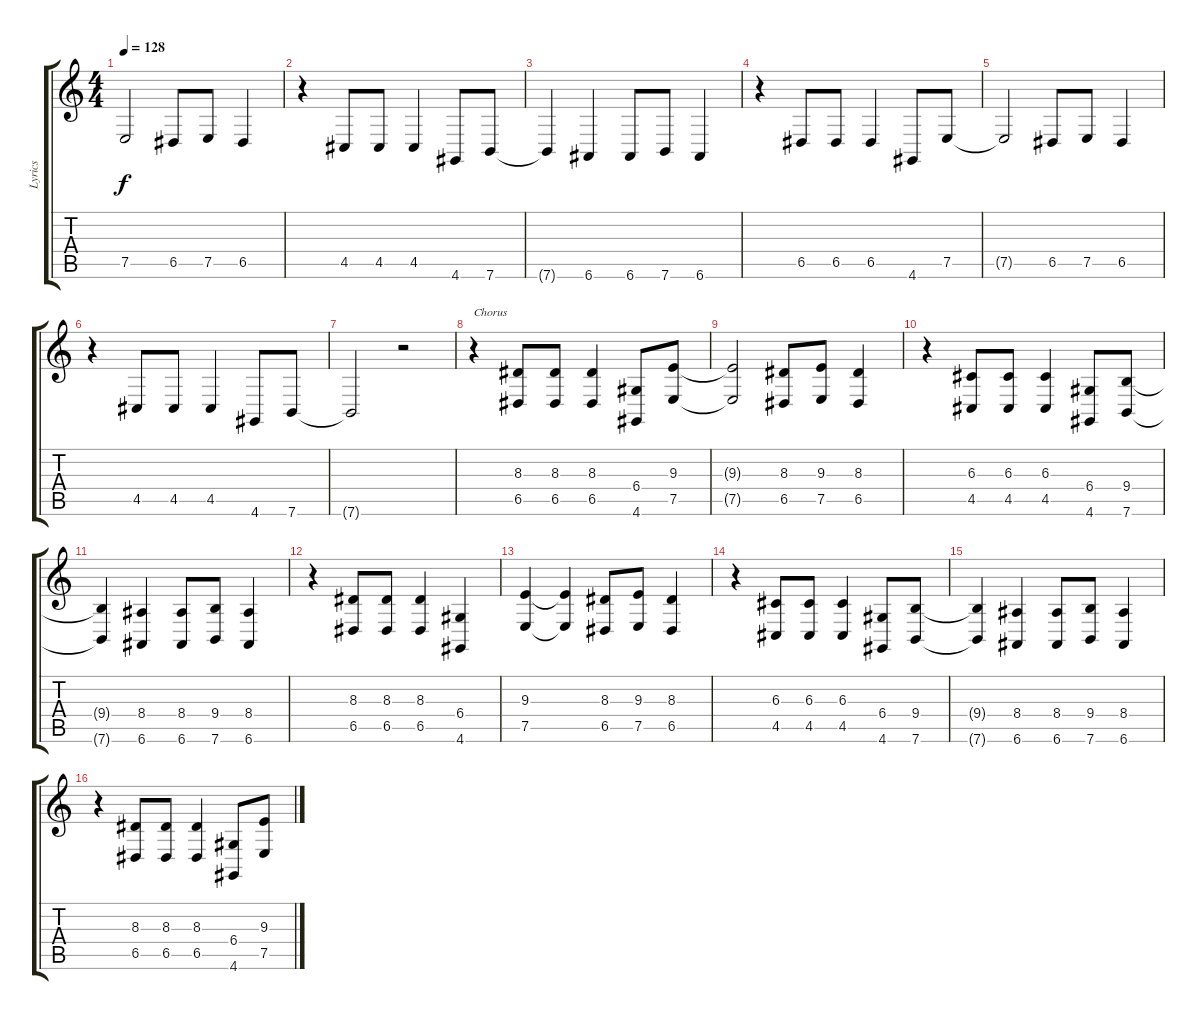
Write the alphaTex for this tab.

\track ("Lyrics" "Lyrics") {instrument lead6voice}
\staff {score tabs}
\tuning (E4 B3 G3 D3 A2 E2) {hide}
\ts (4 4)
\tempo 128
\clef g2
\ks c
7.5{t}.2{dy f} 6.5.8 7.5.8 6.5.4 |
r.4 4.5.8 4.5.8 4.5.4 4.6.8 7.6.8 |
7.6{t}.4 6.6.4 6.6.8 7.6.8 6.6.4 |
r.4 6.5.8 6.5.8 6.5.4 4.6.8 7.5.8 |
7.5{t}.2 6.5.8 7.5.8 6.5.4 |
r.4 4.5.8 4.5.8 4.5.4 4.6.8 7.6.8 |
7.6{t}.2 r.2 |
r.4{txt "Chorus"} (8.3 6.5).8 (8.3 6.5).8 (8.3 6.5).4 (6.4 4.6).8 (9.3 7.5).8 |
(9.3{t} 7.5{t}).2 (8.3 6.5).8 (9.3 7.5).8 (8.3 6.5).4 |
r.4 (6.3 4.5).8 (6.3 4.5).8 (6.3 4.5).4 (6.4 4.6).8 (9.4 7.6).8 |
(9.4{t} 7.6{t}).4 (8.4 6.6).4 (8.4 6.6).8 (9.4 7.6).8 (8.4 6.6).4 |
r.4 (8.3 6.5).8 (8.3 6.5).8 (8.3 6.5).4 (6.4 4.6).4 |
(9.3 7.5).4 (9.3{t} 7.5{t}).4 (8.3 6.5).8 (9.3 7.5).8 (8.3 6.5).4 |
r.4 (6.3 4.5).8 (6.3 4.5).8 (6.3 4.5).4 (6.4 4.6).8 (9.4 7.6).8 |
(9.4{t} 7.6{t}).4 (8.4 6.6).4 (8.4 6.6).8 (9.4 7.6).8 (8.4 6.6).4 |
r.4 (8.3 6.5).8 (8.3 6.5).8 (8.3 6.5).4 (6.4 4.6).8 (9.3 7.5).8
